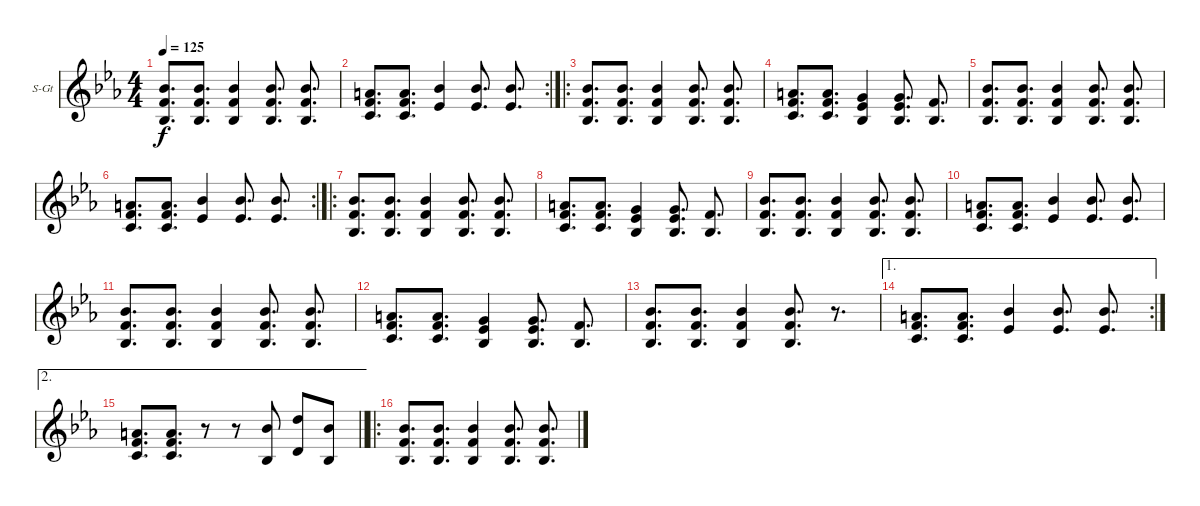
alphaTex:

\bracketExtendMode groupsimilarinstruments
\firstSystemTrackNameOrientation horizontal
\otherSystemsTrackNameOrientation horizontal
\track ("Дорожка 3" "S-Gt") {instrument acousticgrandpiano}
\staff {score}
\tuning (E4 B3 G3 D3 A2 E2)
\displaytranspose 12
\ts (4 4)
\tempo 125
\clef g2
\ks eb
(3.3 3.4 1.5).8{d dy f} (3.3 3.4 1.5).8{d} (3.3 3.4 1.5).4 (3.3 3.4 1.5).8{d} (3.3 3.4 1.5).8{d} |
\rc 2
(2.3 3.4 3.5).8{d} (2.3 3.4 3.5).8{d} (3.3 1.4).4 (3.3 1.4).8{d} (3.3 1.4).8{d} |
\ro
(3.3 3.4 1.5).8{d} (3.3 3.4 1.5).8{d} (3.3 3.4 1.5).4 (3.3 3.4 1.5).8{d} (3.3 3.4 1.5).8{d} |
(2.3 3.4 3.5).8{d} (2.3 3.4 3.5).8{d} (0.3 1.4 1.5).4 (0.3 1.4 1.5).8{d} (8.5 6.6).8{d} |
(3.3 3.4 1.5).8{d} (3.3 3.4 1.5).8{d} (3.3 3.4 1.5).4 (3.3 3.4 1.5).8{d} (3.3 3.4 1.5).8{d} |
\rc 2
(2.3 3.4 3.5).8{d} (2.3 3.4 3.5).8{d} (3.3 1.4).4 (3.3 1.4).8{d} (3.3 1.4).8{d} |
\ro
(3.3 3.4 1.5).8{d} (3.3 3.4 1.5).8{d} (3.3 3.4 1.5).4 (3.3 3.4 1.5).8{d} (3.3 3.4 1.5).8{d} |
(2.3 3.4 3.5).8{d} (2.3 3.4 3.5).8{d} (0.3 1.4 1.5).4 (0.3 1.4 1.5).8{d} (8.5 6.6).8{d} |
(3.3 3.4 1.5).8{d} (3.3 3.4 1.5).8{d} (3.3 3.4 1.5).4 (3.3 3.4 1.5).8{d} (3.3 3.4 1.5).8{d} |
(2.3 3.4 3.5).8{d} (2.3 3.4 3.5).8{d} (3.3 1.4).4 (3.3 1.4).8{d} (3.3 1.4).8{d} |
(3.3 3.4 1.5).8{d} (3.3 3.4 1.5).8{d} (3.3 3.4 1.5).4 (3.3 3.4 1.5).8{d} (3.3 3.4 1.5).8{d} |
(2.3 3.4 3.5).8{d} (2.3 3.4 3.5).8{d} (0.3 1.4 1.5).4 (0.3 1.4 1.5).8{d} (8.5 6.6).8{d} |
(3.3 3.4 1.5).8{d} (3.3 3.4 1.5).8{d} (3.3 3.4 1.5).4 (3.3 3.4 1.5).8{d} r.8{d} |
\ae 1
\rc 2
(2.3 3.4 3.5).8{d} (2.3 3.4 3.5).8{d} (3.3 1.4).4 (3.3 1.4).8{d} (3.3 1.4).8{d} |
\ae 2
\barLineRight lightlight
(2.3 3.4 3.5).8{d} (2.3 3.4 3.5).8{d} r.8 r.8 (3.3 1.5).8 (3.2 0.4).8 (3.3 1.5).8 |
\ro
(3.3 3.4 1.5).8{d} (3.3 3.4 1.5).8{d} (3.3 3.4 1.5).4 (3.3 3.4 1.5).8{d} (3.3 3.4 1.5).8{d}
